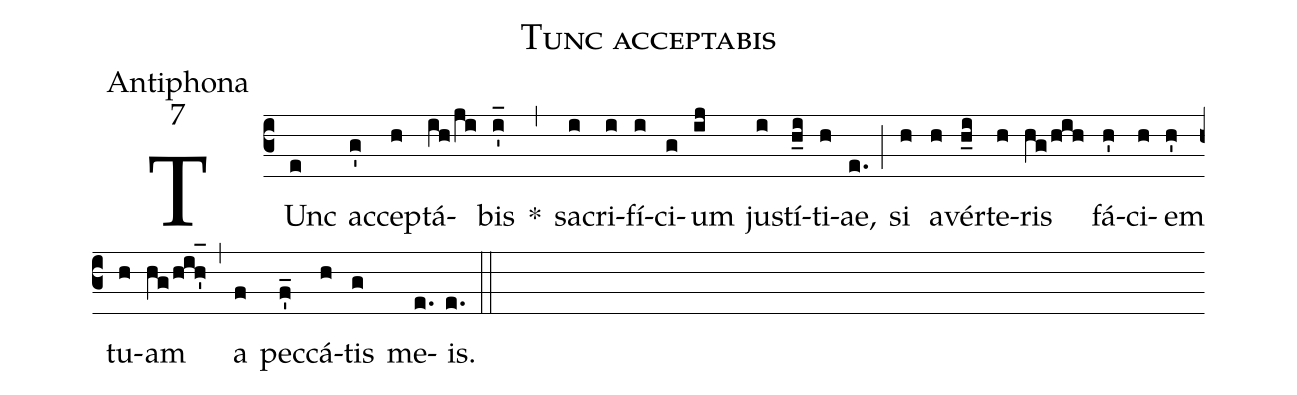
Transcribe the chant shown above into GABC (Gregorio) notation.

name:Tunc acceptabis;
office-part:Antiphona;
mode:7;
%%
(c3) TUnc(e) ac(g')cep(h)tá(ih/ji)bis(i'_) *(,) sa(i)cri(i)fí(i)ci(g)um(ij) ju(i)stí(h_i)ti(h)ae,(e.) (;) si(h) a(h)vér(h_i)te(h)ris(hg/hih) fá(h')ci(h)em(h') tu(h)am(hg/hih'_1) (,) a(f) pec(f'_)cá(h)tis(g) me(e.)is.(e.) (::)
